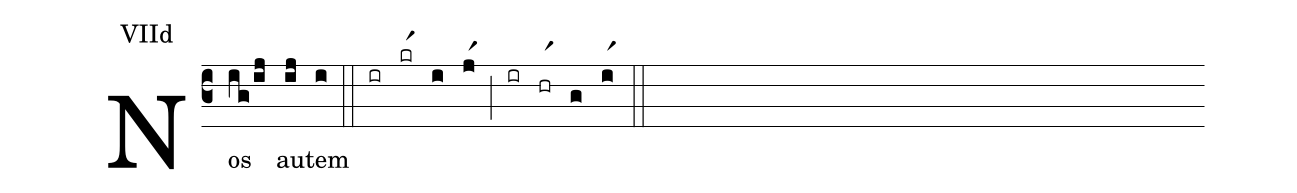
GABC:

annotation: VIId;
%%
(c3) Nos(ig/ij) au(ij)tem(i) (::) (ir)(krr1)(i)(jr1)(;)(ir)(hrr1)(g)(ir1)(::)
